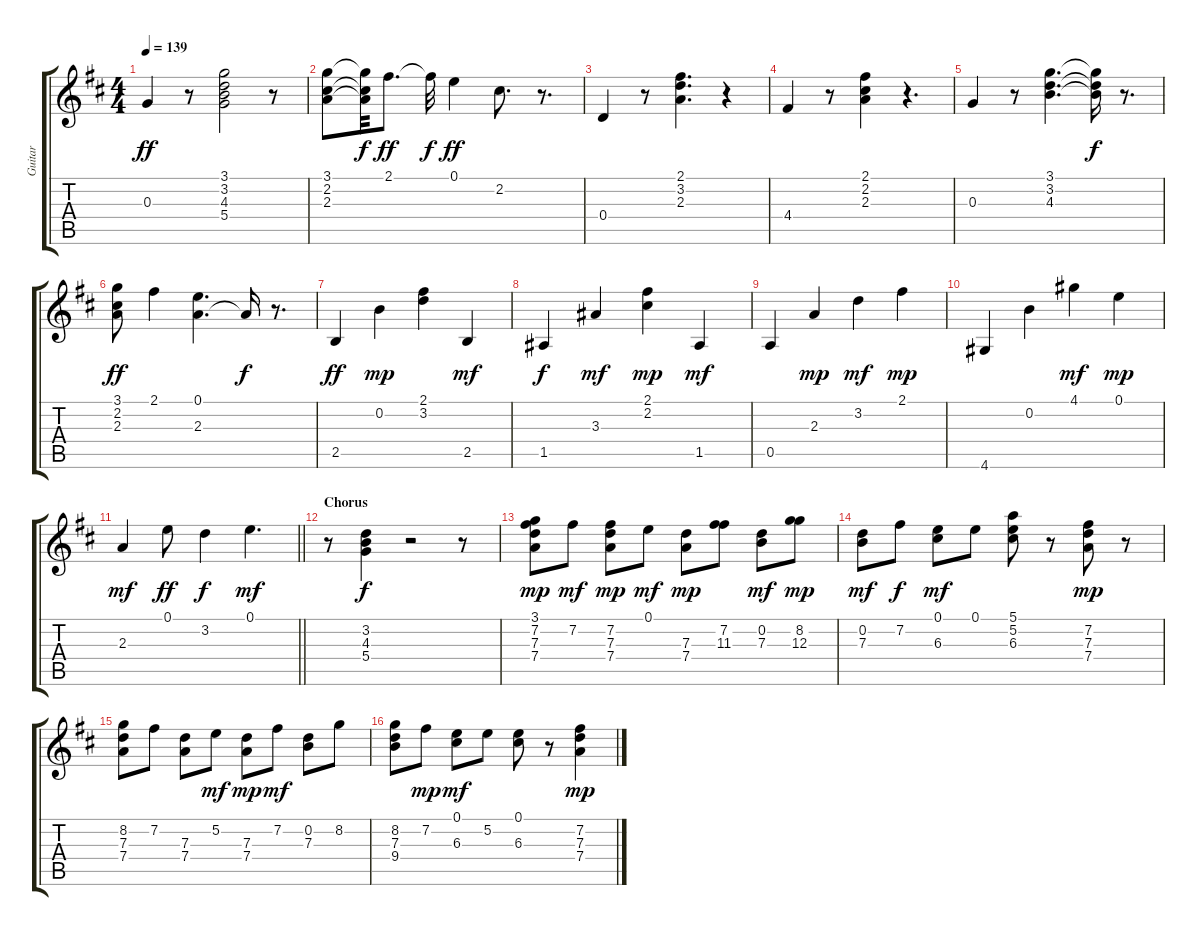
\track ("Guitar" "Guitar") {instrument acousticguitarsteel}
\staff {score tabs}
\tuning (E4 B3 G3 D3 A2 E2) {hide}
\ts (4 4)
\tempo 139
\clef g2
\ks d
0.3.4{dy ff} r.8 (3.1 3.2 4.3 5.4).2 r.8 |
(3.1 2.2 2.3).8 (3.1{t} 2.2{t} 2.3{t}).32{dy f} 2.1.8{d dy ff} 2.1{t}.32{dy f} 0.1.4{dy ff} 2.2.8{d} r.8{d} |
0.4.4 r.8 (2.1 3.2 2.3).4{d} r.4 |
4.4.4 r.8 (2.1 2.2 2.3).4 r.4{d} |
0.3.4 r.8 (3.1 3.2 4.3).4{d} (3.1{t} 3.2{t} 4.3{t}).16{dy f} r.8{d} |
(3.1 2.2 2.3).8{dy ff} 2.1.4 (0.1 2.3).4{d} 2.3{t}.16{dy f} r.8{d} |
2.5.4{dy ff} 0.2.4{dy mp} (2.1 3.2).4 2.5.4{dy mf} |
1.5.4{dy f} 3.3.4{dy mf} (2.1 2.2).4{dy mp} 1.5.4{dy mf} |
0.5.4 2.3.4{dy mp} 3.2.4{dy mf} 2.1.4{dy mp} |
4.6.4 0.2.4 4.1.4{dy mf} 0.1.4{dy mp} |
\barLineRight lightlight
2.3.4{dy mf} 0.1.8{dy ff} 3.2.4{dy f} 0.1.4{d dy mf} |
\section ("" "Chorus")
r.8 (3.2 4.3 5.4).4{dy f} r.2 r.8 |
(3.1 7.2 7.3 7.4).8{dy mp} 7.2.8{dy mf} (7.2 7.3 7.4).8{dy mp} 0.1.8{dy mf} (7.3 7.4).8{dy mp} (7.2 11.3).8 (0.2 7.3).8{dy mf} (8.2 12.3).8{dy mp} |
(0.2 7.3).8{dy mf} 7.2.8{dy f} (0.1 6.3).8{dy mf} 0.1.8 (5.1 5.2 6.3).8 r.8 (7.2 7.3 7.4).8{dy mp} r.8 |
(8.2 7.3 7.4).8 7.2.8 (7.3 7.4).8 5.2.8{dy mf} (7.3 7.4).8{dy mp} 7.2.8{dy mf} (0.2 7.3).8 8.2.8 |
(8.2 7.3 9.4).8 7.2.8{dy mp} (0.1 6.3).8{dy mf} 5.2.8 (0.1 6.3).8 r.8 (7.2 7.3 7.4).4{dy mp}
